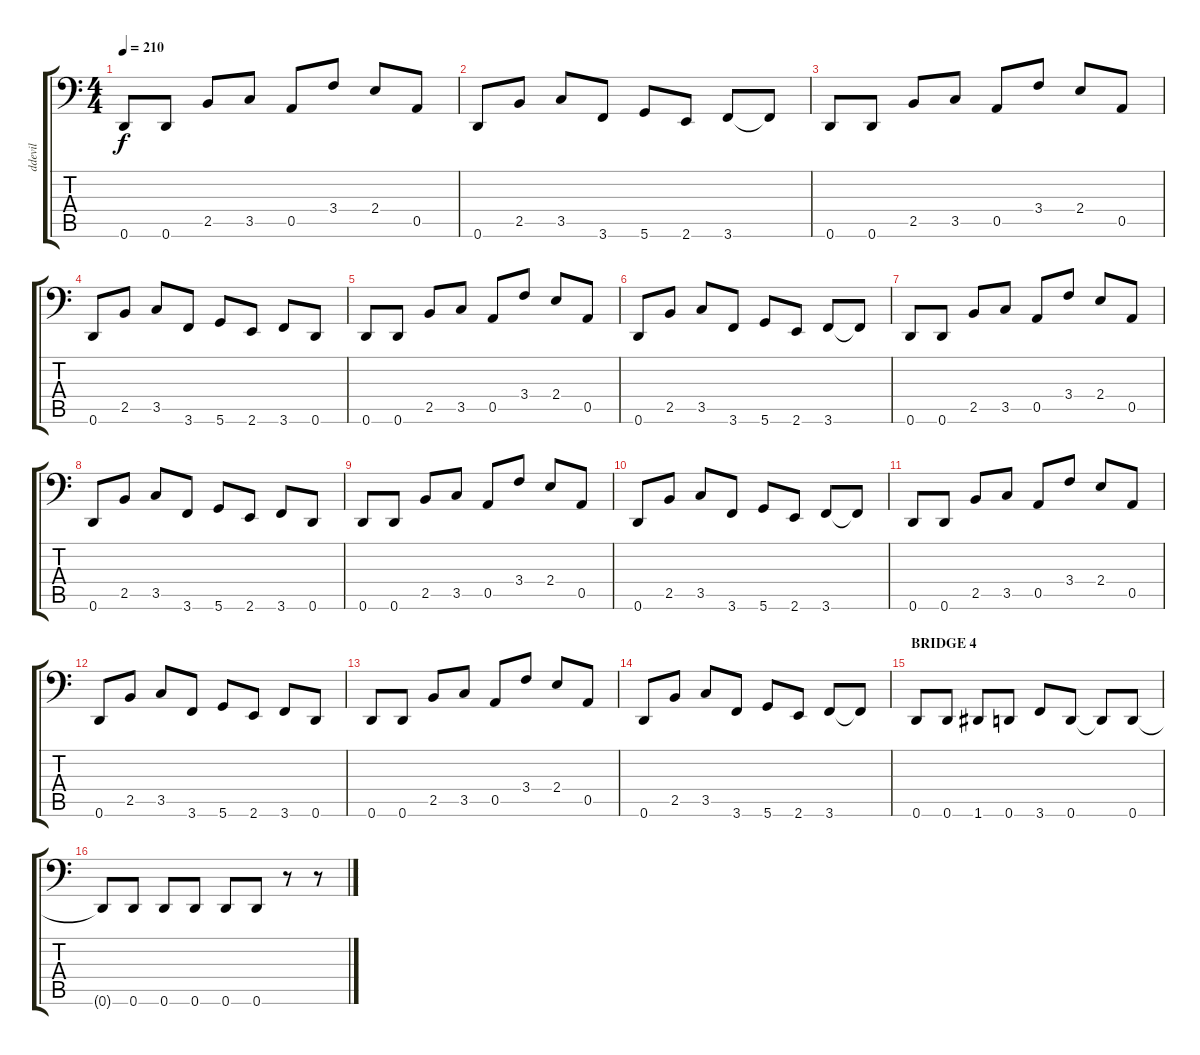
\track ("ddevil" "ddevil") {instrument electricbasspick}
\staff {score tabs}
\tuning (E3 B2 G2 D2 A1 D1) {hide}
\ts (4 4)
\tempo 210
\clef f4
\ks c
0.6.8{dy f} 0.6.8 2.5.8 3.5.8 0.5.8 3.4.8 2.4.8 0.5.8 |
0.6.8 2.5.8 3.5.8 3.6.8 5.6.8 2.6.8 3.6.8 3.6{t}.8 |
0.6.8 0.6.8 2.5.8 3.5.8 0.5.8 3.4.8 2.4.8 0.5.8 |
0.6.8 2.5.8 3.5.8 3.6.8 5.6.8 2.6.8 3.6.8 0.6.8 |
0.6.8 0.6.8 2.5.8 3.5.8 0.5.8 3.4.8 2.4.8 0.5.8 |
0.6.8 2.5.8 3.5.8 3.6.8 5.6.8 2.6.8 3.6.8 3.6{t}.8 |
0.6.8 0.6.8 2.5.8 3.5.8 0.5.8 3.4.8 2.4.8 0.5.8 |
0.6.8 2.5.8 3.5.8 3.6.8 5.6.8 2.6.8 3.6.8 0.6.8 |
0.6.8 0.6.8 2.5.8 3.5.8 0.5.8 3.4.8 2.4.8 0.5.8 |
0.6.8 2.5.8 3.5.8 3.6.8 5.6.8 2.6.8 3.6.8 3.6{t}.8 |
0.6.8 0.6.8 2.5.8 3.5.8 0.5.8 3.4.8 2.4.8 0.5.8 |
0.6.8 2.5.8 3.5.8 3.6.8 5.6.8 2.6.8 3.6.8 0.6.8 |
0.6.8 0.6.8 2.5.8 3.5.8 0.5.8 3.4.8 2.4.8 0.5.8 |
0.6.8 2.5.8 3.5.8 3.6.8 5.6.8 2.6.8 3.6.8 3.6{t}.8 |
\section ("" "BRIDGE 4")
0.6.8 0.6.8 1.6.8 0.6.8 3.6.8 0.6.8 0.6{t}.8 0.6.8 |
0.6{t}.8 0.6.8 0.6.8 0.6.8 0.6.8 0.6.8 r.8 r.8
